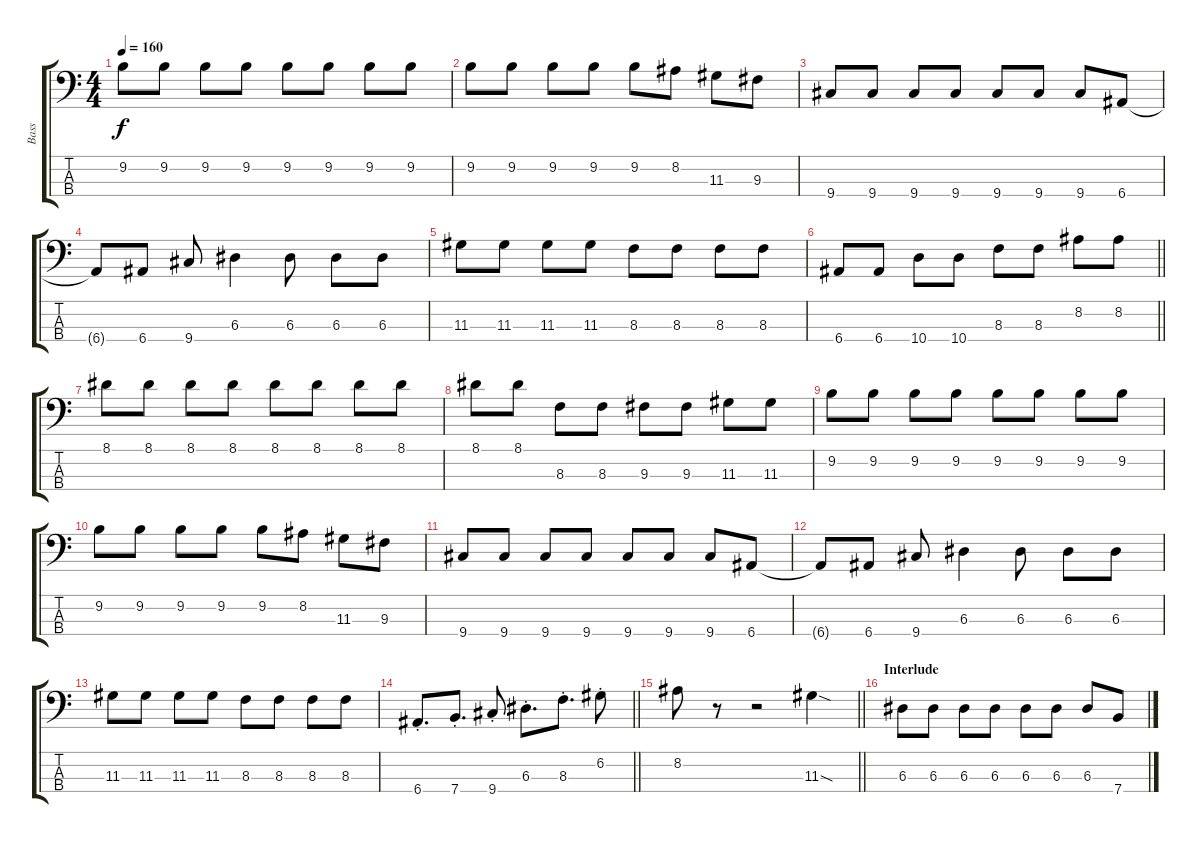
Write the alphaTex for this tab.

\track ("Bass" "Bass") {instrument electricbassfinger}
\staff {score tabs}
\tuning (G2 D2 A1 E1) {hide}
\ts (4 4)
\tempo 160
\clef f4
\ks c
9.2.8{dy f} 9.2.8 9.2.8 9.2.8 9.2.8 9.2.8 9.2.8 9.2.8 |
9.2.8 9.2.8 9.2.8 9.2.8 9.2.8 8.2.8 11.3.8 9.3.8 |
9.4.8 9.4.8 9.4.8 9.4.8 9.4.8 9.4.8 9.4.8 6.4.8 |
6.4{t}.8 6.4.8 9.4.8 6.3.4 6.3.8 6.3.8 6.3.8 |
11.3.8 11.3.8 11.3.8 11.3.8 8.3.8 8.3.8 8.3.8 8.3.8 |
\barLineRight lightlight
6.4.8 6.4.8 10.4.8 10.4.8 8.3.8 8.3.8 8.2.8 8.2.8 |
8.1.8 8.1.8 8.1.8 8.1.8 8.1.8 8.1.8 8.1.8 8.1.8 |
8.1.8 8.1.8 8.3.8 8.3.8 9.3.8 9.3.8 11.3.8 11.3.8 |
9.2.8 9.2.8 9.2.8 9.2.8 9.2.8 9.2.8 9.2.8 9.2.8 |
9.2.8 9.2.8 9.2.8 9.2.8 9.2.8 8.2.8 11.3.8 9.3.8 |
9.4.8 9.4.8 9.4.8 9.4.8 9.4.8 9.4.8 9.4.8 6.4.8 |
6.4{t}.8 6.4.8 9.4.8 6.3.4 6.3.8 6.3.8 6.3.8 |
11.3.8 11.3.8 11.3.8 11.3.8 8.3.8 8.3.8 8.3.8 8.3.8 |
\barLineRight lightlight
6.4{st}.8{d} 7.4{st}.8{d} 9.4{st}.8 6.3{st}.8{d} 8.3{st}.8{d} 6.2{st}.8 |
\barLineRight lightlight
8.2.8 r.8 r.2 11.3{sod}.4 |
\section ("" "Interlude")
6.3.8 6.3.8 6.3.8 6.3.8 6.3.8 6.3.8 6.3.8 7.4.8
